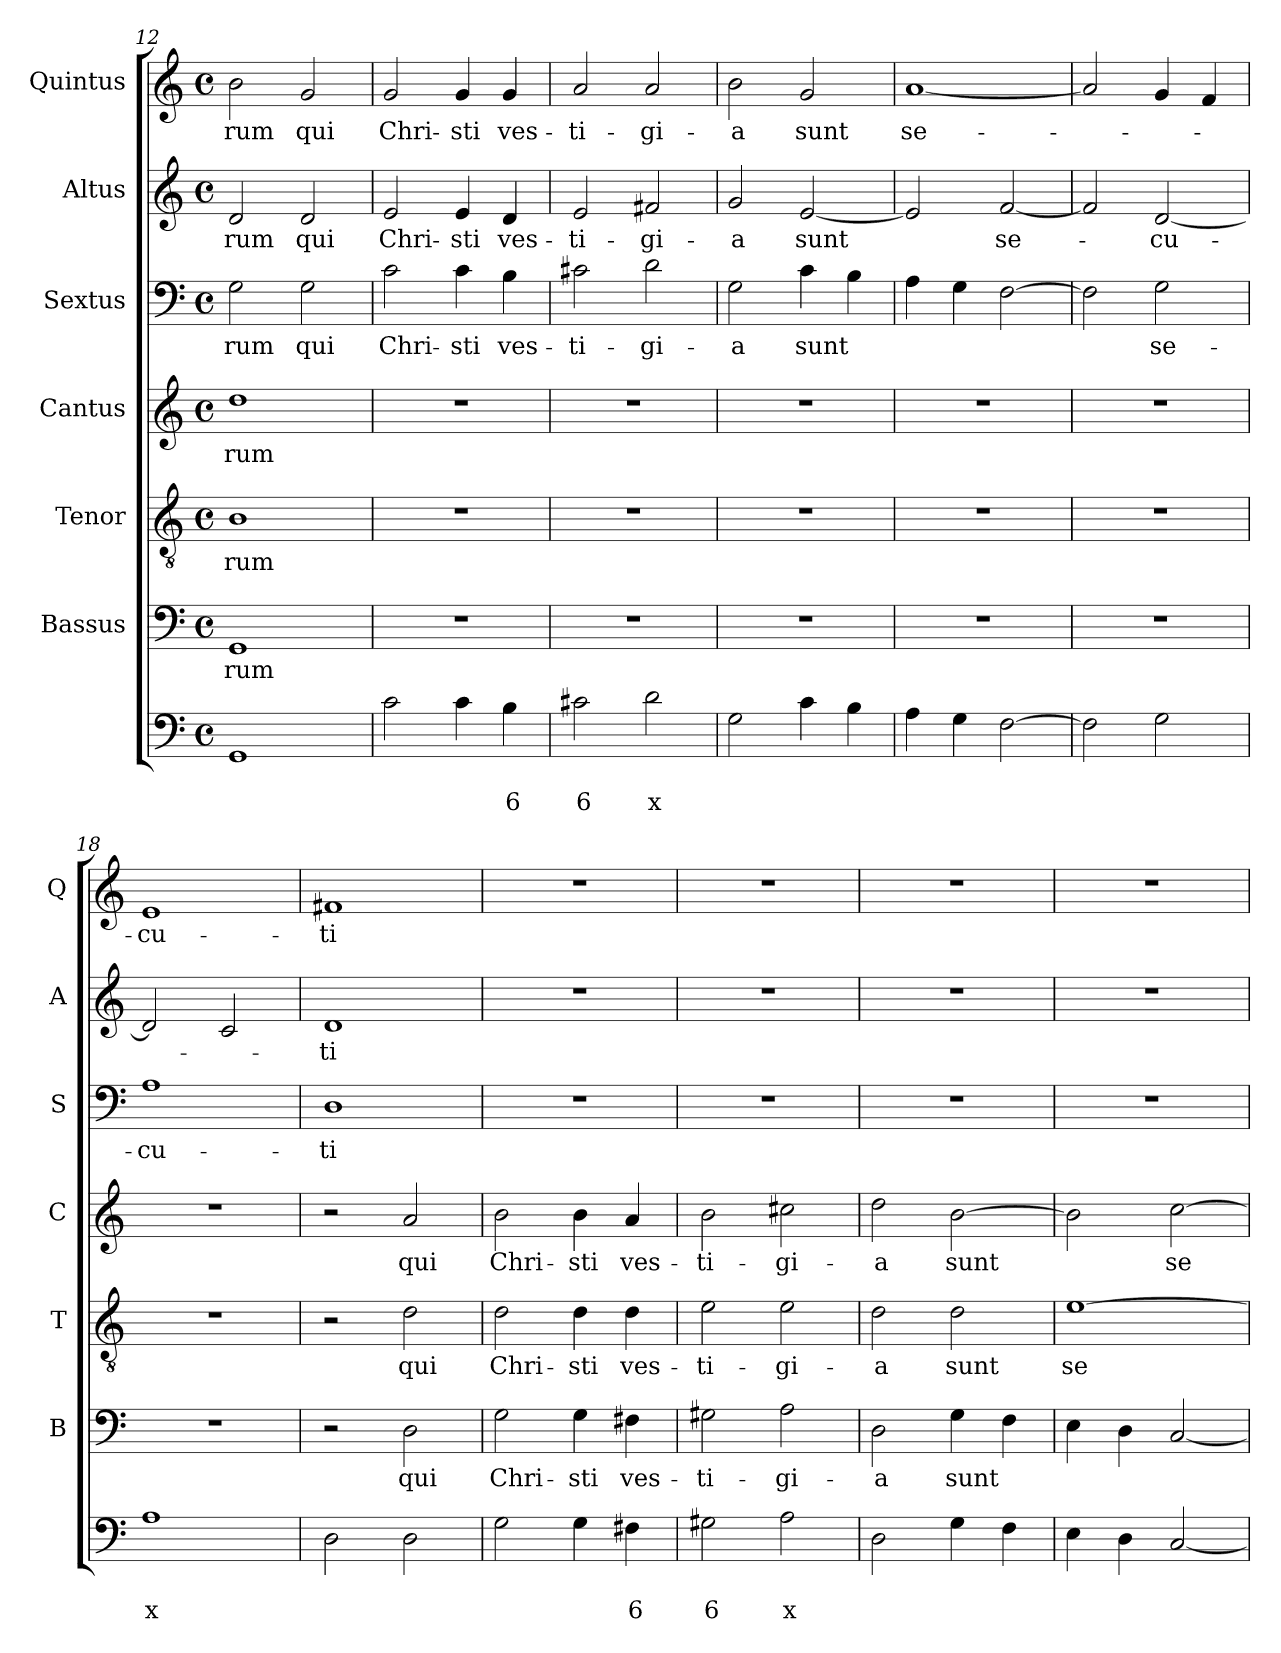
**kern	**text	**text	**kern	**text	**kern	**text	**kern	**text	**kern	**text	**kern	**text	**kern	**text
*part7	*part7	*part7	*part6	*part6	*part5	*part5	*part4	*part4	*part3	*part3	*part2	*part2	*part1	*part1
*staff7	*staff7	*staff7	*staff6	*staff6	*staff5	*staff5	*staff4	*staff4	*staff3	*staff3	*staff2	*staff2	*staff1	*staff1
*	*	*	*I"Bassus	*	*I"Tenor	*	*I"Cantus	*	*I"Sextus	*	*I"Altus	*	*I"Quintus	*
*	*	*	*I'B	*	*I'T	*	*I'C	*	*I'S	*	*I'A	*	*I'Q	*
!!LO:LB:g=z
*clefF4	*	*	*clefF4	*	*clefGv2	*	*clefG2	*	*clefF4	*	*clefG2	*	*clefG2	*
*k[]	*	*	*k[]	*	*k[]	*	*k[]	*	*k[]	*	*k[]	*	*k[]	*
*C:	*	*	*C:	*	*C:	*	*C:	*	*C:	*	*C:	*	*C:	*
*M4/4	*	*	*M4/4	*	*M4/4	*	*M4/4	*	*M4/4	*	*M4/4	*	*M4/4	*
*met(c)	*	*	*met(c)	*	*met(c)	*	*met(c)	*	*met(c)	*	*met(c)	*	*met(c)	*
=12	=12	=12	=12	=12	=12	=12	=12	=12	=12	=12	=12	=12	=12	=12
!	!	!	!	!LO:LY:b	!	!LO:LY:b	!	!LO:LY:b	!	!LO:LY:b	!	!LO:LY:b	!	!LO:LY:b
1GG	.	.	1GG	-rum	1B	-rum	1dd	-rum	2G\	-rum	2d/	-rum	2b\	-rum
!	!	!	!	!	!	!	!	!	!	!LO:LY:b	!	!LO:LY:b	!	!LO:LY:b
.	.	.	.	.	.	.	.	.	2G\	qui	2d/	qui	2g/	qui
=13	=13	=13	=13	=13	=13	=13	=13	=13	=13	=13	=13	=13	=13	=13
!	!	!	!	!	!	!	!	!	!	!LO:LY:b	!	!LO:LY:b	!	!LO:LY:b
2c\	.	.	1r	.	1r	.	1r	.	2c\	Chri-	2e/	Chri-	2g/	Chri-
!	!	!	!	!	!	!	!	!	!	!LO:LY:b	!	!LO:LY:b	!	!LO:LY:b
4c\	.	.	.	.	.	.	.	.	4c\	-sti	4e/	-sti	4g/	-sti
!	!	!LO:LY:b	!	!	!	!	!	!	!	!LO:LY:b	!	!LO:LY:b	!	!LO:LY:b
4B\	.	6	.	.	.	.	.	.	4B\	ves-	4d/	ves-	4g/	ves-
=14	=14	=14	=14	=14	=14	=14	=14	=14	=14	=14	=14	=14	=14	=14
!	!	!LO:LY:b	!	!	!	!	!	!	!	!LO:LY:b	!	!LO:LY:b	!	!LO:LY:b
2c#X\	.	6	1r	.	1r	.	1r	.	2c#X\	-ti-	2e/	-ti-	2a/	-ti-
!	!	!LO:LY:b	!	!	!	!	!	!	!	!LO:LY:b	!	!LO:LY:b	!	!LO:LY:b
2d\	.	x	.	.	.	.	.	.	2d\	-gi-	2f#X/	-gi-	2a/	-gi-
=15	=15	=15	=15	=15	=15	=15	=15	=15	=15	=15	=15	=15	=15	=15
!	!	!	!	!	!	!	!	!	!	!LO:LY:b	!	!LO:LY:b	!	!LO:LY:b
2G\	.	.	1r	.	1r	.	1r	.	2G\	-a	2g/	-a	2b\	-a
!	!	!	!	!	!	!	!	!	!	!LO:LY:b	!	!LO:LY:b	!	!LO:LY:b
4c\	.	.	.	.	.	.	.	.	4c\	sunt	[2e/	sunt	2g/	sunt
4B\	.	.	.	.	.	.	.	.	4B\	.	.	.	.	.
=16	=16	=16	=16	=16	=16	=16	=16	=16	=16	=16	=16	=16	=16	=16
!	!	!	!	!	!	!	!	!	!	!	!	!	!	!LO:LY:b
4A\	.	.	1r	.	1r	.	1r	.	4A\	.	2e/]	.	[1a	se-
4G\	.	.	.	.	.	.	.	.	4G\	.	.	.	.	.
!	!	!	!	!	!	!	!	!	!	!	!	!LO:LY:b	!	!
[2F\	.	.	.	.	.	.	.	.	[2F\	.	[2f/	se-	.	.
!!LO:PB:g=z
=17	=17	=17	=17	=17	=17	=17	=17	=17	=17	=17	=17	=17	=17	=17
2F\]	.	.	1r	.	1r	.	1r	.	2F\]	.	2f/]	.	2a/]	.
!	!	!	!	!	!	!	!	!	!	!LO:LY:b	!	!LO:LY:b	!	!
2G\	.	.	.	.	.	.	.	.	2G\	se-	[2d/	-cu-	4g/	.
.	.	.	.	.	.	.	.	.	.	.	.	.	4f/	.
=18	=18	=18	=18	=18	=18	=18	=18	=18	=18	=18	=18	=18	=18	=18
!	!	!LO:LY:b	!	!	!	!	!	!	!	!LO:LY:b	!	!	!	!LO:LY:b
1A	.	x	1r	.	1r	.	1r	.	1A	-cu-	2d/]	.	1e	-cu-
.	.	.	.	.	.	.	.	.	.	.	2c/	.	.	.
=19	=19	=19	=19	=19	=19	=19	=19	=19	=19	=19	=19	=19	=19	=19
!	!	!	!	!	!	!	!	!	!	!LO:LY:b	!	!LO:LY:b	!	!LO:LY:b
2D\	.	.	2r	.	2r	.	2r	.	1D	-ti	1d	-ti	1f#X	-ti
!	!	!	!	!LO:LY:b	!	!LO:LY:b	!	!LO:LY:b	!	!	!	!	!	!
2D\	.	.	2D\	qui	2d\	qui	2a/	qui	.	.	.	.	.	.
=20	=20	=20	=20	=20	=20	=20	=20	=20	=20	=20	=20	=20	=20	=20
!	!	!	!	!LO:LY:b	!	!LO:LY:b	!	!LO:LY:b	!	!	!	!	!	!
2G\	.	.	2G\	Chri-	2d\	Chri-	2b\	Chri-	1r	.	1r	.	1r	.
!	!	!	!	!LO:LY:b	!	!LO:LY:b	!	!LO:LY:b	!	!	!	!	!	!
4G\	.	.	4G\	-sti	4d\	-sti	4b\	-sti	.	.	.	.	.	.
!	!	!LO:LY:b	!	!LO:LY:b	!	!LO:LY:b	!	!LO:LY:b	!	!	!	!	!	!
4F#X\	.	6	4F#X\	ves-	4d\	ves-	4a/	ves-	.	.	.	.	.	.
=21	=21	=21	=21	=21	=21	=21	=21	=21	=21	=21	=21	=21	=21	=21
!	!	!LO:LY:b	!	!LO:LY:b	!	!LO:LY:b	!	!LO:LY:b	!	!	!	!	!	!
2G#X\	.	6	2G#X\	-ti-	2e\	-ti-	2b\	-ti-	1r	.	1r	.	1r	.
!	!	!LO:LY:b	!	!LO:LY:b	!	!LO:LY:b	!	!LO:LY:b	!	!	!	!	!	!
2A\	.	x	2A\	-gi-	2e\	-gi-	2cc#X\	-gi-	.	.	.	.	.	.
=22	=22	=22	=22	=22	=22	=22	=22	=22	=22	=22	=22	=22	=22	=22
!	!	!	!	!LO:LY:b	!	!LO:LY:b	!	!LO:LY:b	!	!	!	!	!	!
2D\	.	.	2D\	-a	2d\	-a	2dd\	-a	1r	.	1r	.	1r	.
!	!	!	!	!LO:LY:b	!	!LO:LY:b	!	!LO:LY:b	!	!	!	!	!	!
4G\	.	.	4G\	sunt	2d\	sunt	[2b\	sunt	.	.	.	.	.	.
4F\	.	.	4F\	.	.	.	.	.	.	.	.	.	.	.
!!LO:LB:g=z
=23	=23	=23	=23	=23	=23	=23	=23	=23	=23	=23	=23	=23	=23	=23
!	!	!	!	!	!	!LO:LY:b	!	!	!	!	!	!	!	!
4E\	.	.	4E\	.	[1e	se-	2b\]	.	1r	.	1r	.	1r	.
4D\	.	.	4D\	.	.	.	.	.	.	.	.	.	.	.
!	!	!	!	!	!	!	!	!LO:LY:b	!	!	!	!	!	!
[2C/	.	.	[2C/	.	.	.	[2cc\	se-	.	.	.	.	.	.
=	=	=	=	=	=	=	=	=	=	=	=	=	=	=
*-	*-	*-	*-	*-	*-	*-	*-	*-	*-	*-	*-	*-	*-	*-
